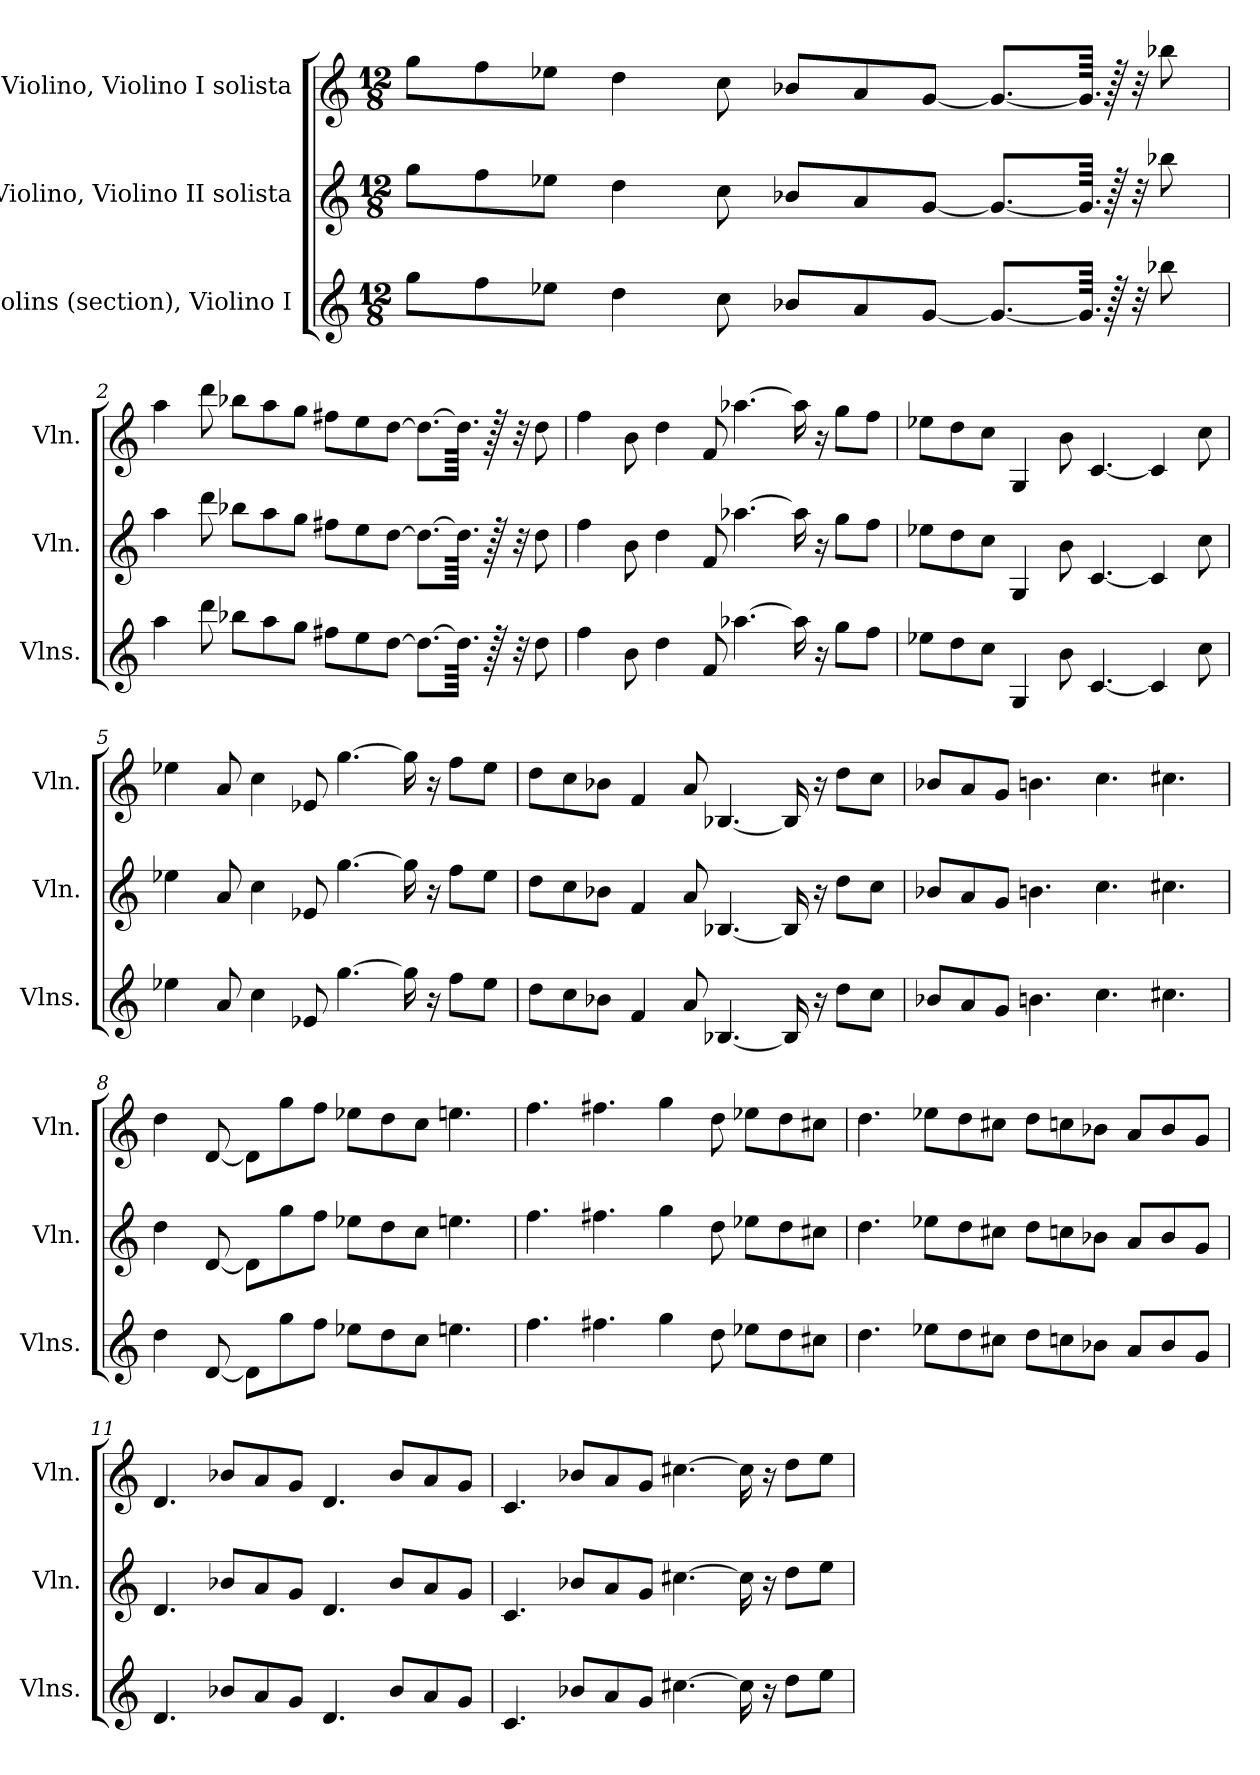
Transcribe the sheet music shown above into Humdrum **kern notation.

**kern	**kern	**kern
*part3	*part2	*part1
*staff3	*staff2	*staff1
*I"Violins (section), Violino I	*I"Violino, Violino II solista	*I"Violino, Violino I solista
*I'Vlns.	*I'Vln.	*I'Vln.
*clefG2	*clefG2	*clefG2
*k[]	*k[]	*k[]
*M12/8	*M12/8	*M12/8
*MM165	*MM165	*MM165
=1	=1	=1
8gg\L	8gg\L	8gg\L
8ff\	8ff\	8ff\
8ee-X\J	8ee-X\J	8ee-X\J
4dd\	4dd\	4dd\
8cc\	8cc\	8cc\
8b-X/L	8b-X/L	8b-X/L
8a/	8a/	8a/
[8g/J	[8g/J	[8g/J
8.g/L_	8.g/L_	8.g/L_
64.g/Jkkk]	64.g/Jkkk]	64.g/Jkkk]
128r	128r	128r
32r	32r	32r
8bb-X\	8bb-X\	8bb-X\
!!LO:LB:g=z
=2	=2	=2
4aa\	4aa\	4aa\
8ddd\	8ddd\	8ddd\
8bb-X\L	8bb-X\L	8bb-X\L
8aa\	8aa\	8aa\
8gg\J	8gg\J	8gg\J
8ff#X\L	8ff#X\L	8ff#X\L
8ee\	8ee\	8ee\
[8dd\J	[8dd\J	[8dd\J
8.dd\L_	8.dd\L_	8.dd\L_
64.dd\Jkkk]	64.dd\Jkkk]	64.dd\Jkkk]
128r	128r	128r
32r	32r	32r
8dd\	8dd\	8dd\
!!LO:LB:g=z
=3	=3	=3
4ff\	4ff\	4ff\
8b\	8b\	8b\
4dd\	4dd\	4dd\
8f/	8f/	8f/
[4.aa-X\	[4.aa-X\	[4.aa-X\
16aa-\]	16aa-\]	16aa-\]
16r	16r	16r
8gg\L	8gg\L	8gg\L
8ff\J	8ff\J	8ff\J
=4	=4	=4
8ee-X\L	8ee-X\L	8ee-X\L
8dd\	8dd\	8dd\
8cc\J	8cc\J	8cc\J
4G/	4G/	4G/
8b\	8b\	8b\
[4.c/	[4.c/	[4.c/
4c/]	4c/]	4c/]
8cc\	8cc\	8cc\
=5	=5	=5
4ee-X\	4ee-X\	4ee-X\
8a/	8a/	8a/
4cc\	4cc\	4cc\
8e-X/	8e-X/	8e-X/
[4.gg\	[4.gg\	[4.gg\
16gg\]	16gg\]	16gg\]
16r	16r	16r
8ff\L	8ff\L	8ff\L
8ee-\J	8ee-\J	8ee-\J
!!LO:LB:g=z
=6	=6	=6
8dd\L	8dd\L	8dd\L
8cc\	8cc\	8cc\
8b-X\J	8b-X\J	8b-X\J
4f/	4f/	4f/
8a/	8a/	8a/
[4.B-X/	[4.B-X/	[4.B-X/
16B-/]	16B-/]	16B-/]
16r	16r	16r
8dd\L	8dd\L	8dd\L
8cc\J	8cc\J	8cc\J
=7	=7	=7
8b-X/L	8b-X/L	8b-X/L
8a/	8a/	8a/
8g/J	8g/J	8g/J
4.bn\	4.bn\	4.bn\
4.cc\	4.cc\	4.cc\
4.cc#X\	4.cc#X\	4.cc#X\
=8	=8	=8
4dd\	4dd\	4dd\
[8d/	[8d/	[8d/
8d\L]	8d\L]	8d\L]
8gg\	8gg\	8gg\
8ff\J	8ff\J	8ff\J
8ee-X\L	8ee-X\L	8ee-X\L
8dd\	8dd\	8dd\
8cc\J	8cc\J	8cc\J
4.een\	4.een\	4.een\
!!LO:LB:g=z
=9	=9	=9
4.ff\	4.ff\	4.ff\
4.ff#X\	4.ff#X\	4.ff#X\
4gg\	4gg\	4gg\
8dd\	8dd\	8dd\
8ee-X\L	8ee-X\L	8ee-X\L
8dd\	8dd\	8dd\
8cc#X\J	8cc#X\J	8cc#X\J
=10	=10	=10
4.dd\	4.dd\	4.dd\
8ee-X\L	8ee-X\L	8ee-X\L
8dd\	8dd\	8dd\
8cc#X\J	8cc#X\J	8cc#X\J
8dd\L	8dd\L	8dd\L
8ccn\	8ccn\	8ccn\
8b-X\J	8b-X\J	8b-X\J
8a/L	8a/L	8a/L
8b-/	8b-/	8b-/
8g/J	8g/J	8g/J
=11	=11	=11
4.d/	4.d/	4.d/
8b-X/L	8b-X/L	8b-X/L
8a/	8a/	8a/
8g/J	8g/J	8g/J
4.d/	4.d/	4.d/
8b-/L	8b-/L	8b-/L
8a/	8a/	8a/
8g/J	8g/J	8g/J
!!LO:PB:g=z
=12	=12	=12
4.c/	4.c/	4.c/
8b-X/L	8b-X/L	8b-X/L
8a/	8a/	8a/
8g/J	8g/J	8g/J
[4.cc#X\	[4.cc#X\	[4.cc#X\
16cc#\]	16cc#\]	16cc#\]
16r	16r	16r
8dd\L	8dd\L	8dd\L
8ee\J	8ee\J	8ee\J
=	=	=
*-	*-	*-
